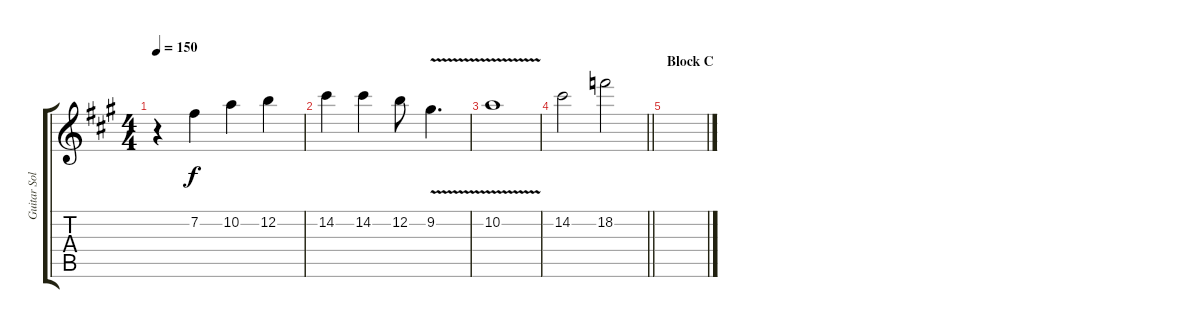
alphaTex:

\track ("Guitar Solo" "Guitar Sol") {instrument electricguitarclean}
\staff {score tabs}
\tuning (E4 B3 G3 D3 A2 E2) {hide}
\ts (4 4)
\tempo 150
\clef g2
\ks f#minor
r.4{dy f} 7.2.4 10.2.4 12.2.4 |
14.2.4 14.2.4 12.2.8 9.2{v}.4{d} |
10.2{v}.1 |
\barLineRight lightlight
14.2.2 18.2.2 |
\section ("" "Block C")
